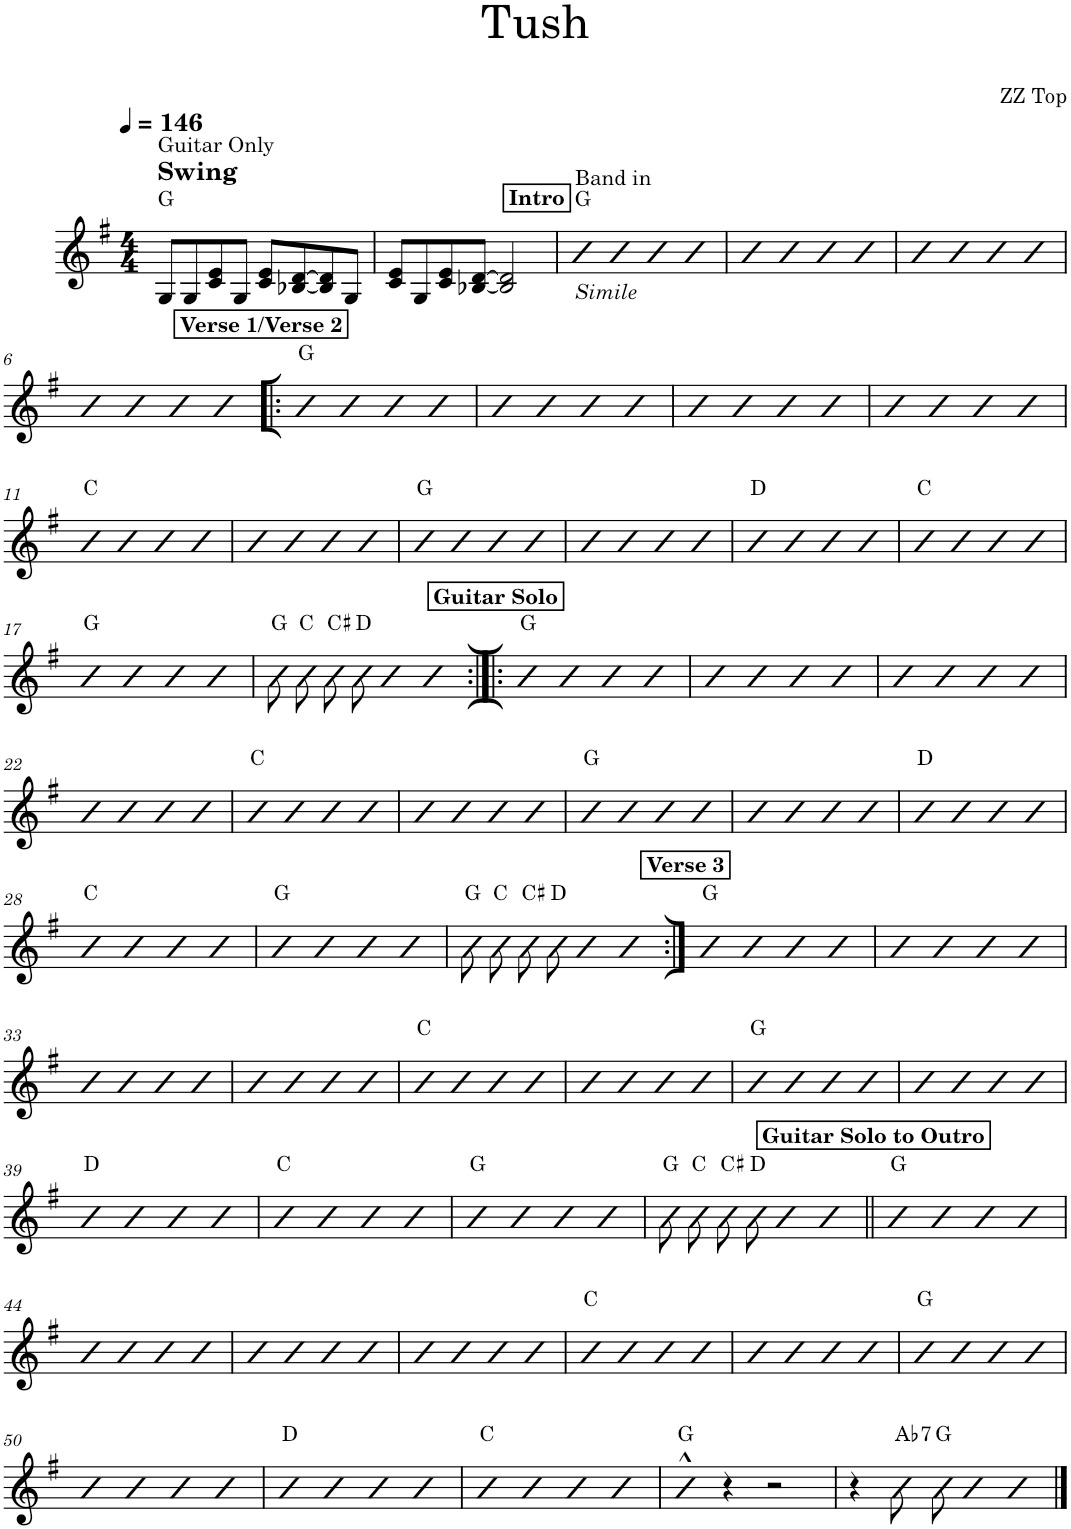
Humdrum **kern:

**kern	**harte
*part1	*part1
*staff1	*
*I"Piano	*
*I'Pno.	*
*clefG2	*
*k[f#]	*
*M4/4	*
*MM146	*
=1	=1
!LO:TX:a:B:t=Swing	!
!LO:TX:a:t=Guitar Only	!
8G/L	G:maj
8G/	.
8c/ 8e/	.
8G/J	.
8c/ 8e/L	.
[8B-X/ [8d/	.
8B-/] 8d/]	.
8G/J	.
=2	=2
8c/ 8e/L	.
8G/	.
8c/ 8e/	.
[8B-X/ [8d/J	.
2B-/] 2d/]	.
!!LO:REH:place=s1:a:B:cj:t=Intro
=3	=3
!LO:TX:a:t=Band in	!
!LO:TX:b:i:t=Simile	!
4b	G:maj
4b	.
4b	.
4b	.
=4	=4
4b	.
4b	.
4b	.
4b	.
=5	=5
4b	.
4b	.
4b	.
4b	.
!!LO:LB:g=z
=6	=6
4b	.
4b	.
4b	.
4b	.
!!LO:REH:place=s1:a:B:cj:t=Verse 1/Verse 2
=7!|:	=7!|:
4b	G:maj
4b	.
4b	.
4b	.
=8	=8
4b	.
4b	.
4b	.
4b	.
=9	=9
4b	.
4b	.
4b	.
4b	.
=10	=10
4b	.
4b	.
4b	.
4b	.
!!LO:LB:g=z
=11	=11
4b	C:maj
4b	.
4b	.
4b	.
=12	=12
4b	.
4b	.
4b	.
4b	.
=13	=13
4b	G:maj
4b	.
4b	.
4b	.
=14	=14
4b	.
4b	.
4b	.
4b	.
=15	=15
4b	D:maj
4b	.
4b	.
4b	.
=16	=16
4b	C:maj
4b	.
4b	.
4b	.
!!LO:LB:g=z
=17	=17
4b	G:maj
4b	.
4b	.
4b	.
=18	=18
8b\	G:maj
8b\	C:maj
8b\	C#:maj
8b\	D:maj
4b	.
4b	.
!!LO:REH:place=s1:a:B:cj:t=Guitar Solo
=19:|!|:	=19:|!|:
4b	G:maj
4b	.
4b	.
4b	.
=20	=20
4b	.
4b	.
4b	.
4b	.
=21	=21
4b	.
4b	.
4b	.
4b	.
!!LO:LB:g=z
=22	=22
4b	.
4b	.
4b	.
4b	.
=23	=23
4b	C:maj
4b	.
4b	.
4b	.
=24	=24
4b	.
4b	.
4b	.
4b	.
=25	=25
4b	G:maj
4b	.
4b	.
4b	.
=26	=26
4b	.
4b	.
4b	.
4b	.
=27	=27
4b	D:maj
4b	.
4b	.
4b	.
!!LO:LB:g=z
=28	=28
4b	C:maj
4b	.
4b	.
4b	.
=29	=29
4b	G:maj
4b	.
4b	.
4b	.
=30	=30
8b\	G:maj
8b\	C:maj
8b\	C#:maj
8b\	D:maj
4b	.
4b	.
!!LO:REH:place=s1:a:B:cj:t=Verse 3
=31:|!	=31:|!
4b	G:maj
4b	.
4b	.
4b	.
=32	=32
4b	.
4b	.
4b	.
4b	.
!!LO:LB:g=z
=33	=33
4b	.
4b	.
4b	.
4b	.
=34	=34
4b	.
4b	.
4b	.
4b	.
=35	=35
4b	C:maj
4b	.
4b	.
4b	.
=36	=36
4b	.
4b	.
4b	.
4b	.
=37	=37
4b	G:maj
4b	.
4b	.
4b	.
=38	=38
4b	.
4b	.
4b	.
4b	.
!!LO:LB:g=z
=39	=39
4b	D:maj
4b	.
4b	.
4b	.
=40	=40
4b	C:maj
4b	.
4b	.
4b	.
=41	=41
4b	G:maj
4b	.
4b	.
4b	.
=42	=42
8b\	G:maj
8b\	C:maj
8b\	C#:maj
8b\	D:maj
4b	.
4b	.
!!LO:REH:place=s1:a:B:cj:t=Guitar Solo to Outro
=43||	=43||
4b	G:maj
4b	.
4b	.
4b	.
!!LO:LB:g=z
=44	=44
4b	.
4b	.
4b	.
4b	.
=45	=45
4b	.
4b	.
4b	.
4b	.
=46	=46
4b	.
4b	.
4b	.
4b	.
=47	=47
4b	C:maj
4b	.
4b	.
4b	.
=48	=48
4b	.
4b	.
4b	.
4b	.
=49	=49
4b	G:maj
4b	.
4b	.
4b	.
!!LO:LB:g=z
=50	=50
4b	.
4b	.
4b	.
4b	.
=51	=51
4b	D:maj
4b	.
4b	.
4b	.
=52	=52
4b	C:maj
4b	.
4b	.
4b	.
=53	=53
4b^^	G:maj
4r	.
2r	.
=54	=54
4r	.
!	!LO:H:kt=7
8b\	Ab:7
8b\	G:maj
4b	.
4b	.
==	==
*-	*-
